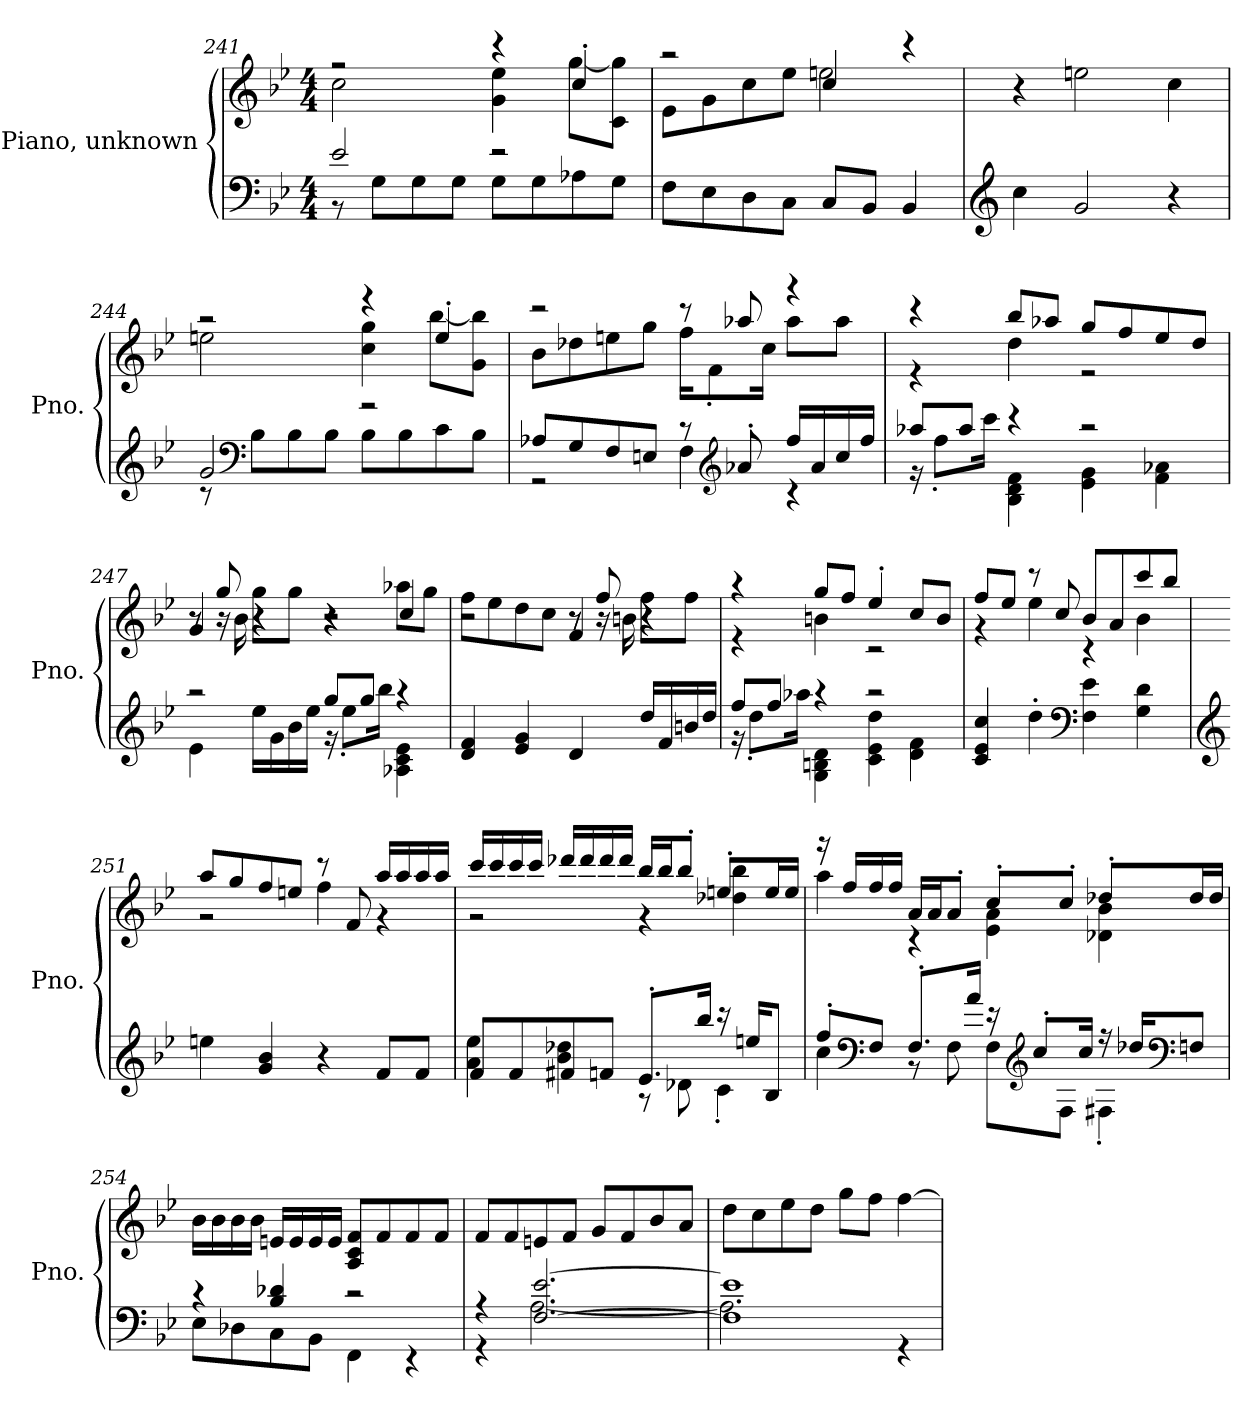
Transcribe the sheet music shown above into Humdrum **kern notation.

**kern	**kern
*part1	*part1
*staff2	*staff1
*I"Piano, unknown	*
*I'Pno.	*
!!LO:LB:g=z
*clefF4	*clefG2
*k[b-e-]	*k[b-e-]
*M4/4	*M4/4
=241	=241
*^	*^
2e-/	8r	2r	2cc\
.	8G\L	.	.
.	8G\	.	.
.	8G\J	.	.
2r	8G\L	4r	4g\ 4ee-\
.	8G\	.	.
.	8A-X\	4cc'/	[8gg\L
.	8G\J	.	8c\ 8gg\]J
*v	*v	*	*
=242	=242	=242
8F\L	2r	8e-\L
8E-\	.	8g\
8D\	.	8cc\
8C\J	.	8ee-\J
8C/L	4cc/	2een\
8BB-/J	.	.
4BB-/	4r	.
*	*v	*v
=243	=243
*clefG2	*
4cc\	4r
2g/	2een\
4r	4cc\
=244	=244
*^	*^
2g/	8r	2r	2een\
*clefF4	*	*	*
.	8B-\L	.	.
.	8B-\	.	.
.	8B-\J	.	.
2r	8B-\L	4r	4cc\ 4gg\
.	8B-\	.	.
.	8c\	4ee'/	[8bb-\L
.	8B-\J	.	8g\ 8bb-\]J
!!LO:LB:g=z	!!
=245	=245	=245	=245
8A-X/L	2r	2r	8b-\L
8G/	.	.	8dd-X\
8F/	.	.	8een\
8En/J	.	.	8gg\J
8r	4F\	8r	16ff\KL
.	.	.	8f'\
*clefG2	*	*	*
8a-X'/	.	8aa-X/	.
.	.	.	16cc\Jk
16ff/LL	4r	4r	8aa-\L
16a-/	.	.	.
16cc/	.	.	8aa-\J
16ff/JJ	.	.	.
=246	=246	=246	=246
8aa-X/L	16r	4r	4r
.	8ff'\L	.	.
8aa-/J	.	.	.
.	16ccc\Jk	.	.
4r	4B-\ 4d\ 4f\	8bb-/L	4dd\
.	.	8aa-X/J	.
2r	4e-\ 4g\	8gg/L	2r
.	.	8ff/	.
.	4f\ 4a-X\	8ee-/	.
.	.	8dd/J	.
=247	=247	=247	=247
*	*	*	*^
2r	4e-\	8r	8r	4g/
.	.	8gg/	16r	.
.	.	.	16b-\	.
.	16ee-\LL	4r	8gg\L	4r
.	16g\	.	.	.
.	16b-\	.	8gg\J	.
.	16ee-\JJ	.	.	.
8gg/L	16r	2r	4r	4r
.	8ee-'\L	.	.	.
8gg/J	.	.	.	.
.	16bb-\Jk	.	.	.
4r	4A-X\ 4c\ 4e-\	.	8aa-X\L	4cc/
.	.	.	8gg\J	.
*v	*v	*	*	*
!!LO:LB:g=z	!!	!!
=248	=248	=248	=248
4d/ 4f/	2r	8ff\L	2r
.	.	8ee-\	.
4e-/ 4g/	.	8dd\	.
.	.	8cc\J	.
4d/	8r	8r	4f/
.	8ff/	16r	.
.	.	16bn\	.
16dd/LL	4r	8ff\L	4r
16f/	.	.	.
16bn/	.	8ff\J	.
16dd/JJ	.	.	.
*	*	*v	*v
=249	=249	=249
*^	*	*
8ff/L	16r	4r	4r
.	8dd'\L	.	.
8ff/J	.	.	.
.	16aa-X\Jk	.	.
4r	4G\ 4Bn\ 4d\	8gg/L	4bn\
.	.	8ff/J	.
2r	4c\ 4e-\ 4dd\	4ee-'/	2r
.	4d\ 4f\	8cc/L	.
.	.	8b/J	.
*v	*v	*	*
=250	=250	=250
4c/ 4e-/ 4cc/	8ff/L	4r
.	8ee-/J	.
4dd'\	8r	4ee-\
.	8cc/	.
*clefF4	*	*
4F\ 4e-\	8b-/L	4r
.	8a/	.
4G\ 4d\	8ccc/	4b-\
.	8bb-/J	.
!!LO:LB:g=z	!!
=251	=251	=251
*clefG2	*	*
4een\	8aa/L	2r
.	8gg/	.
4g/ 4b-/	8ff/	.
.	8een/J	.
4r	8r	4ff\
.	8f/	.
8f/L	16aa/LL	4r
.	16aa/	.
8f/J	16aa/	.
.	16aa/JJ	.
=252	=252	=252
*^	*	*
8f/L	4a\ 4ee-\	16ccc/LL	2r
.	.	16ccc/	.
8f/	.	16ccc/	.
.	.	16ccc/JJ	.
8f#X/	4b-\ 4dd-X\	16ddd-X/LL	.
.	.	16ddd-/	.
8fn/J	.	16ddd-/	.
.	.	16ddd-/JJ	.
8.e-'/L	8r	16bb-/LL	4r
.	.	16bb-/J	.
.	8d-X\	8bb-'/J	.
16bb-/Jk	.	.	.
16r	4c'\	8een'/L	4dd-X\ 4bb-\
16een/KL	.	.	.
8B-/J	.	16ee/L	.
.	.	16ee/JJ	.
!!LO:LB:g=z	!!
=253	=253	=253	=253
8ff'/L	4cc\	16r	4aa\
.	.	16ff/LL	.
*clefF4	*	*	*
8F/J	.	16ff/	.
.	.	16ff/JJ	.
8.F'/L	8r	16a/LL	4r
.	.	16a/J	.
.	8F\	8a'/J	.
16a/Jk	.	.	.
16r	8F\L	8cc'/L	4e-\ 4a\
*clefG2	*	*	*
8cc'/L	.	.	.
.	8F\J	8cc'/J	.
16cc/Jk	.	.	.
16r	4F#X'\	8dd-X'/L	4d-X\ 4b-\
16dd-X/KL	.	.	.
*clefF4	*	*	*
8Fn/J	.	16dd-/L	.
.	.	16dd-/JJ	.
*	*	*v	*v
=254	=254	=254
4r	8E-\L	16b-\LL
.	.	16b-\
.	8D-X\	16b-\
.	.	16b-\JJ
4B-/ 4d-X/	8C\	16en/LL
.	.	16e/
.	8BB-\J	16e/
.	.	16e/JJ
2r	4FF\	8A/ 8c/ 8f/L
.	.	8f/
.	4r	8f/
.	.	8f/J
=255	=255	=255
4r	4r	8f/L
.	.	8f/
[2.F/ [2.e-/	[2.A\	8en/
.	.	8f/J
.	.	8g/L
.	.	8f/
.	.	8b-/
.	.	8a/J
!!LO:PB:g=z
=256	=256	=256
1F] 1e-]	2.A\]	8dd\L
.	.	8cc\
.	.	8ee-\
.	.	8dd\J
.	.	8gg\L
.	.	8ff\J
.	4r	[4ff\
*v	*v	*
=	=
*-	*-
